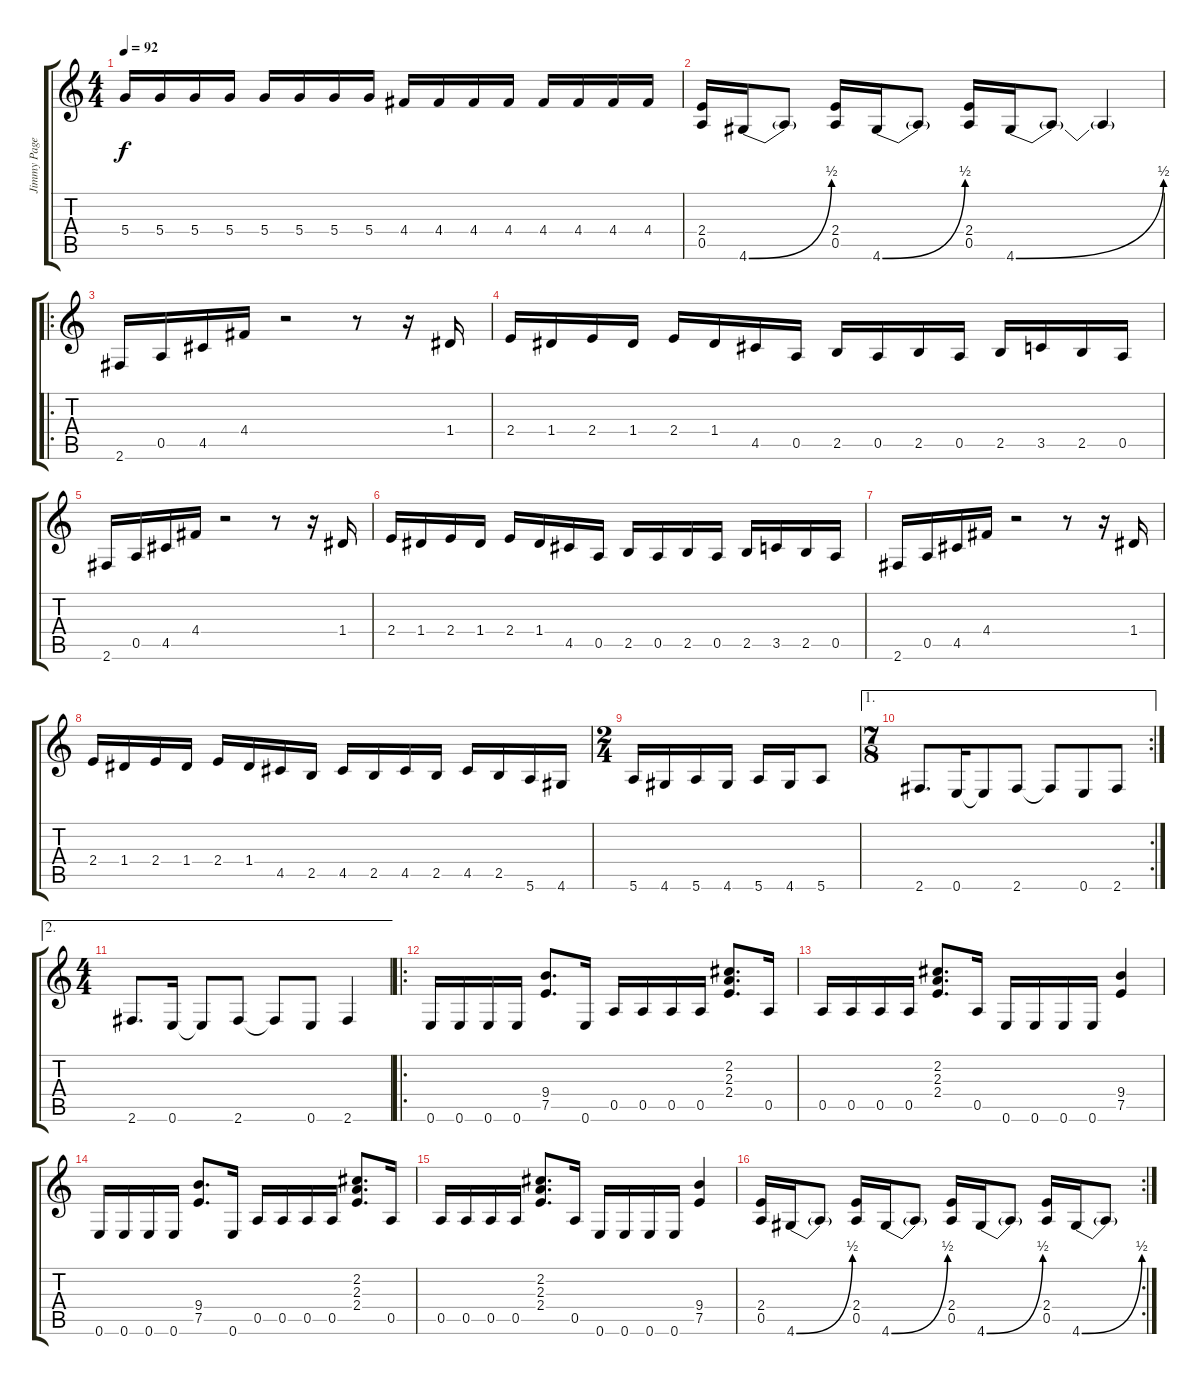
\track ("Jimmy Page (Guitar)" "Jimmy Page") {instrument distortionguitar}
\staff {score tabs}
\tuning (E4 B3 G3 D3 A2 E2) {hide}
\ts (4 4)
\tempo 92
\clef g2
\ks c
5.4.16{dy f instrument distortionguitar} 5.4.16 5.4.16 5.4.16 5.4.16 5.4.16 5.4.16 5.4.16 4.4.16 4.4.16 4.4.16 4.4.16 4.4.16 4.4.16 4.4.16 4.4.16 |
(2.4 0.5).16 4.6{be (bend 0 0 60 2)}.16 4.6{t}.8 (2.4 0.5).16 4.6{be (bend 0 0 60 2)}.16 4.6{t}.8 (2.4 0.5).16 4.6{be (bend 0 0 60 2)}.16 4.6{t}.8 4.6{t}.4 |
\ro
2.6.16 0.5.16 4.5.16 4.4.16 r.2 r.8 r.16 1.4.16 |
2.4.16 1.4.16 2.4.16 1.4.16 2.4.16 1.4.16 4.5.16 0.5.16 2.5.16 0.5.16 2.5.16 0.5.16 2.5.16 3.5.16 2.5.16 0.5.16 |
2.6.16 0.5.16 4.5.16 4.4.16 r.2 r.8 r.16 1.4.16 |
2.4.16 1.4.16 2.4.16 1.4.16 2.4.16 1.4.16 4.5.16 0.5.16 2.5.16 0.5.16 2.5.16 0.5.16 2.5.16 3.5.16 2.5.16 0.5.16 |
2.6.16 0.5.16 4.5.16 4.4.16 r.2 r.8 r.16 1.4.16 |
2.4.16 1.4.16 2.4.16 1.4.16 2.4.16 1.4.16 4.5.16 2.5.16 4.5.16 2.5.16 4.5.16 2.5.16 4.5.16 2.5.16 5.6.16 4.6.16 |
\ts (2 4)
5.6.16 4.6.16 5.6.16 4.6.16 5.6.16 4.6.16 5.6.8 |
\ae 1
\rc 2
\ts (7 8)
2.6.8{d} 0.6.16 0.6{t}.8 2.6.8 2.6{t}.8 0.6.8 2.6.8 |
\ae 2
\ts (4 4)
2.6.8{d} 0.6.16 0.6{t}.8 2.6.8 2.6{t}.8 0.6.8 2.6.4 |
\ro
0.6.16 0.6.16 0.6.16 0.6.16 (9.4 7.5).8{d} 0.6.16 0.5.16 0.5.16 0.5.16 0.5.16 (2.2 2.3 2.4).8{d} 0.5.16 |
0.5.16 0.5.16 0.5.16 0.5.16 (2.2 2.3 2.4).8{d} 0.5.16 0.6.16 0.6.16 0.6.16 0.6.16 (9.4 7.5).4 |
0.6.16 0.6.16 0.6.16 0.6.16 (9.4 7.5).8{d} 0.6.16 0.5.16 0.5.16 0.5.16 0.5.16 (2.2 2.3 2.4).8{d} 0.5.16 |
0.5.16 0.5.16 0.5.16 0.5.16 (2.2 2.3 2.4).8{d} 0.5.16 0.6.16 0.6.16 0.6.16 0.6.16 (9.4 7.5).4 |
\rc 2
(2.4 0.5).16 4.6{be (bend 0 0 60 2)}.16 4.6{t}.8 (2.4 0.5).16 4.6{be (bend 0 0 60 2)}.16 4.6{t}.8 (2.4 0.5).16 4.6{be (bend 0 0 60 2)}.16 4.6{t}.8 (2.4 0.5).16 4.6{be (bend 0 0 60 2)}.16 4.6{t}.8
